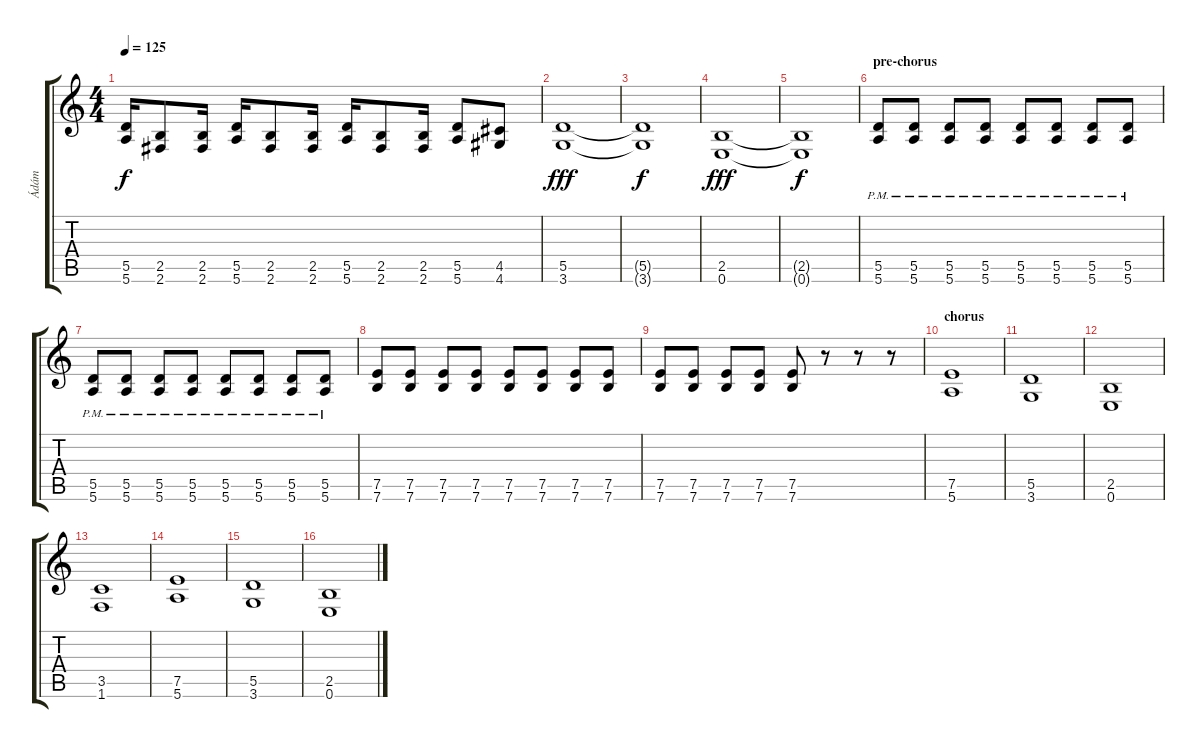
\track ("Ádám" "Ádám") {instrument distortionguitar}
\staff {score tabs}
\tuning (E4 B3 G3 D3 A2 E2) {hide}
\ts (4 4)
\tempo 125
\clef g2
\ks c
(5.5 5.6).16{dy f} (2.5 2.6).8 (2.5 2.6).16 (5.5 5.6).16 (2.5 2.6).8 (2.5 2.6).16 (5.5 5.6).16 (2.5 2.6).8 (2.5 2.6).16 (5.5 5.6).8 (4.5 4.6).8 |
(5.5 3.6).1{dy fff} |
(5.5{t} 3.6{t}).1{dy f} |
(2.5 0.6).1{dy fff} |
(2.5{t} 0.6{t}).1{dy f} |
\section ("" "pre-chorus")
(5.5{pm} 5.6{pm}).8 (5.5{pm} 5.6{pm}).8 (5.5{pm} 5.6{pm}).8 (5.5{pm} 5.6{pm}).8 (5.5{pm} 5.6{pm}).8 (5.5{pm} 5.6{pm}).8 (5.5{pm} 5.6{pm}).8 (5.5{pm} 5.6{pm}).8 |
(5.5{pm} 5.6{pm}).8 (5.5{pm} 5.6{pm}).8 (5.5{pm} 5.6{pm}).8 (5.5{pm} 5.6{pm}).8 (5.5{pm} 5.6{pm}).8 (5.5{pm} 5.6{pm}).8 (5.5{pm} 5.6{pm}).8 (5.5{pm} 5.6{pm}).8 |
(7.5 7.6).8 (7.5 7.6).8 (7.5 7.6).8 (7.5 7.6).8 (7.5 7.6).8 (7.5 7.6).8 (7.5 7.6).8 (7.5 7.6).8 |
(7.5 7.6).8 (7.5 7.6).8 (7.5 7.6).8 (7.5 7.6).8 (7.5 7.6).8 r.8 r.8 r.8 |
\section ("" "chorus")
(7.5 5.6).1 |
(5.5 3.6).1 |
(2.5 0.6).1 |
(3.5 1.6).1 |
(7.5 5.6).1 |
(5.5 3.6).1 |
(2.5 0.6).1
